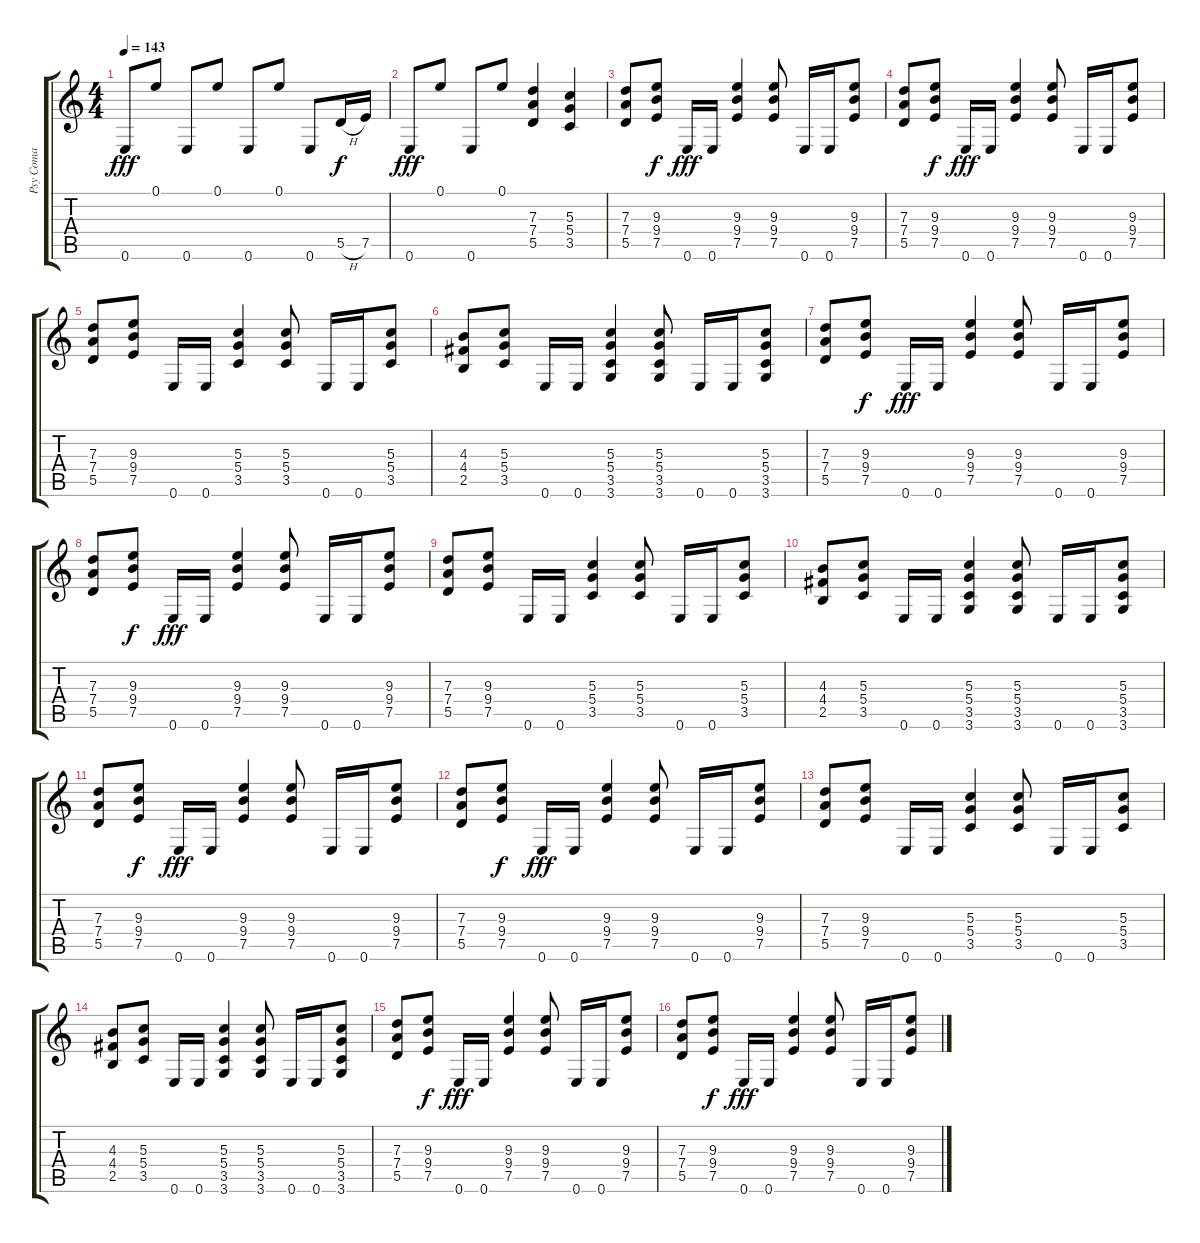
\track ("Psy Coma" "Psy Coma") {instrument distortionguitar}
\staff {score tabs}
\tuning (E4 B3 G3 D3 A2 E2) {hide}
\ts (4 4)
\tempo 143
\clef g2
\ks c
0.6.8{dy fff} 0.1.8 0.6.8 0.1.8 0.6.8 0.1.8 0.6.8 5.5{h}.16{dy f} 7.5.16 |
0.6.8{dy fff} 0.1.8 0.6.8 0.1.8 (7.3 7.4 5.5).4 (5.3 5.4 3.5).4 |
(7.3 7.4 5.5).8 (9.3 9.4 7.5).8{dy f} 0.6.16{dy fff} 0.6.16 (9.3 9.4 7.5).4 (9.3 9.4 7.5).8 0.6.16 0.6.16 (9.3 9.4 7.5).8 |
(7.3 7.4 5.5).8 (9.3 9.4 7.5).8{dy f} 0.6.16{dy fff} 0.6.16 (9.3 9.4 7.5).4 (9.3 9.4 7.5).8 0.6.16 0.6.16 (9.3 9.4 7.5).8 |
(7.3 7.4 5.5).8 (9.3 9.4 7.5).8 0.6.16 0.6.16 (5.3 5.4 3.5).4 (5.3 5.4 3.5).8 0.6.16 0.6.16 (5.3 5.4 3.5).8 |
(4.3 4.4 2.5).8 (5.3 5.4 3.5).8 0.6.16 0.6.16 (5.3 5.4 3.5 3.6).4 (5.3 5.4 3.5 3.6).8 0.6.16 0.6.16 (5.3 5.4 3.5 3.6).8 |
(7.3 7.4 5.5).8 (9.3 9.4 7.5).8{dy f} 0.6.16{dy fff} 0.6.16 (9.3 9.4 7.5).4 (9.3 9.4 7.5).8 0.6.16 0.6.16 (9.3 9.4 7.5).8 |
(7.3 7.4 5.5).8 (9.3 9.4 7.5).8{dy f} 0.6.16{dy fff} 0.6.16 (9.3 9.4 7.5).4 (9.3 9.4 7.5).8 0.6.16 0.6.16 (9.3 9.4 7.5).8 |
(7.3 7.4 5.5).8 (9.3 9.4 7.5).8 0.6.16 0.6.16 (5.3 5.4 3.5).4 (5.3 5.4 3.5).8 0.6.16 0.6.16 (5.3 5.4 3.5).8 |
(4.3 4.4 2.5).8 (5.3 5.4 3.5).8 0.6.16 0.6.16 (5.3 5.4 3.5 3.6).4 (5.3 5.4 3.5 3.6).8 0.6.16 0.6.16 (5.3 5.4 3.5 3.6).8 |
(7.3 7.4 5.5).8 (9.3 9.4 7.5).8{dy f} 0.6.16{dy fff} 0.6.16 (9.3 9.4 7.5).4 (9.3 9.4 7.5).8 0.6.16 0.6.16 (9.3 9.4 7.5).8 |
(7.3 7.4 5.5).8 (9.3 9.4 7.5).8{dy f} 0.6.16{dy fff} 0.6.16 (9.3 9.4 7.5).4 (9.3 9.4 7.5).8 0.6.16 0.6.16 (9.3 9.4 7.5).8 |
(7.3 7.4 5.5).8 (9.3 9.4 7.5).8 0.6.16 0.6.16 (5.3 5.4 3.5).4 (5.3 5.4 3.5).8 0.6.16 0.6.16 (5.3 5.4 3.5).8 |
(4.3 4.4 2.5).8 (5.3 5.4 3.5).8 0.6.16 0.6.16 (5.3 5.4 3.5 3.6).4 (5.3 5.4 3.5 3.6).8 0.6.16 0.6.16 (5.3 5.4 3.5 3.6).8 |
(7.3 7.4 5.5).8 (9.3 9.4 7.5).8{dy f} 0.6.16{dy fff} 0.6.16 (9.3 9.4 7.5).4 (9.3 9.4 7.5).8 0.6.16 0.6.16 (9.3 9.4 7.5).8 |
(7.3 7.4 5.5).8 (9.3 9.4 7.5).8{dy f} 0.6.16{dy fff} 0.6.16 (9.3 9.4 7.5).4 (9.3 9.4 7.5).8 0.6.16 0.6.16 (9.3 9.4 7.5).8
